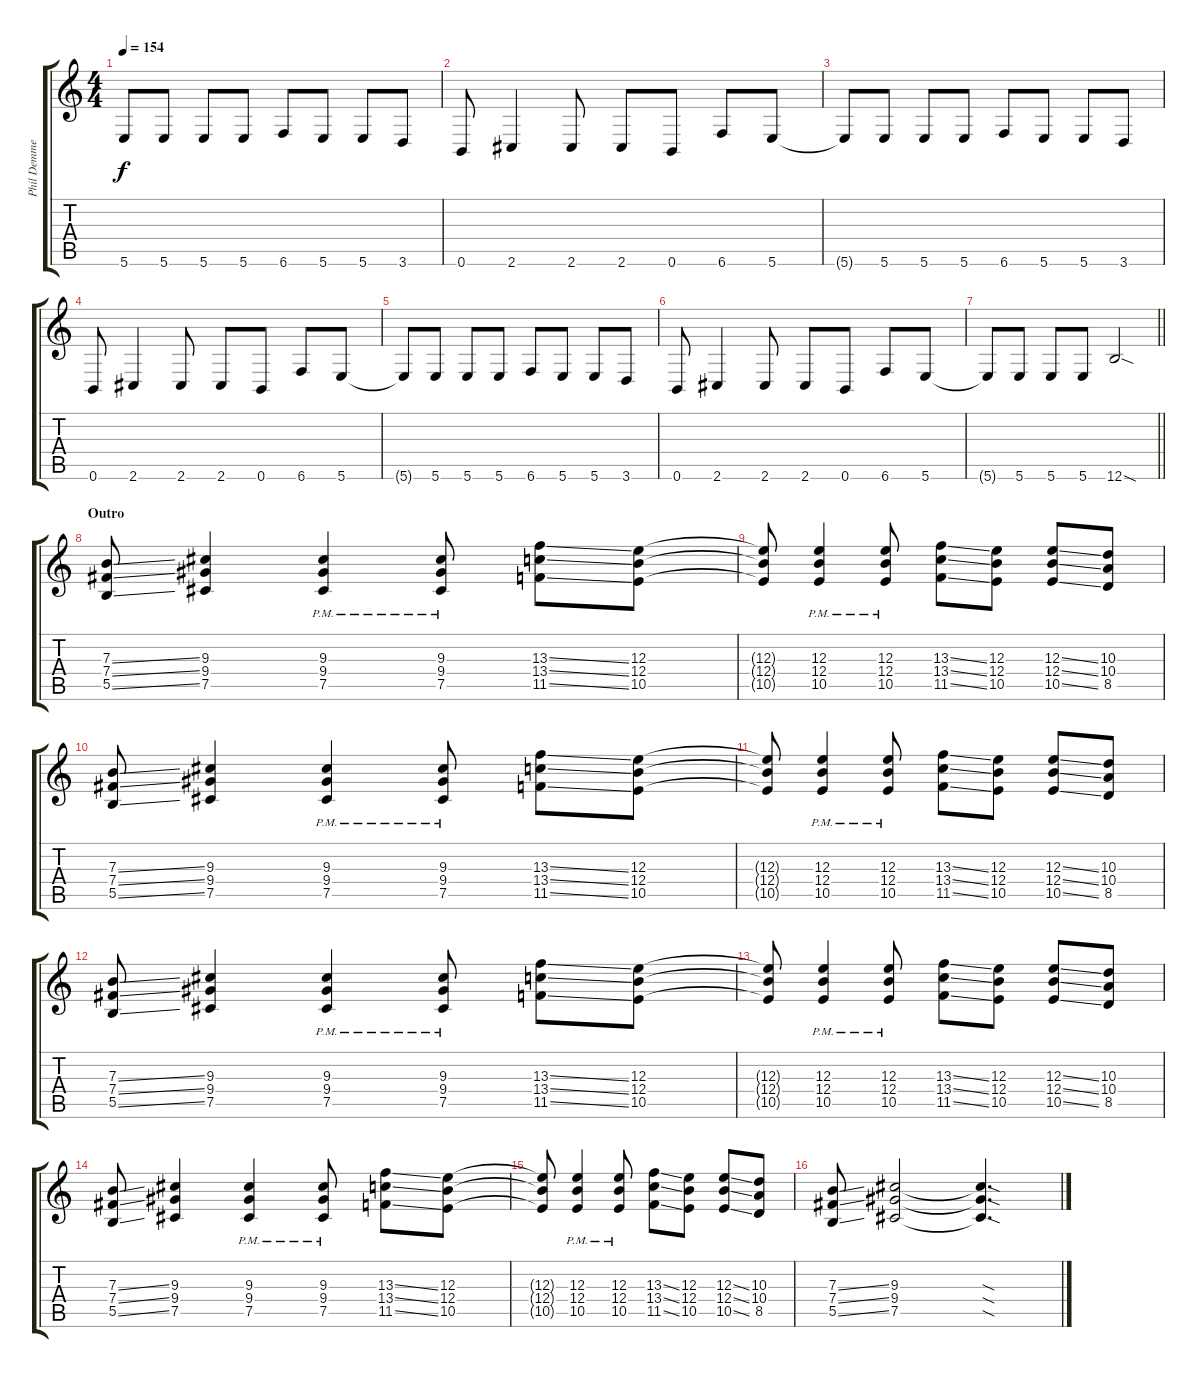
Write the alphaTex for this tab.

\track ("Phil Demmel" "Phil Demme") {instrument distortionguitar}
\staff {score tabs}
\tuning (Db4 Ab3 E3 B2 Gb2 B1) {hide}
\ts (4 4)
\tempo 154
\clef g2
\ks c
5.6{t}.8{dy f} 5.6.8 5.6.8 5.6.8 6.6.8 5.6.8 5.6.8 3.6.8 |
0.6.8 2.6.4 2.6.8 2.6.8 0.6.8 6.6.8 5.6.8 |
5.6{t}.8 5.6.8 5.6.8 5.6.8 6.6.8 5.6.8 5.6.8 3.6.8 |
0.6.8 2.6.4 2.6.8 2.6.8 0.6.8 6.6.8 5.6.8 |
5.6{t}.8 5.6.8 5.6.8 5.6.8 6.6.8 5.6.8 5.6.8 3.6.8 |
0.6.8 2.6.4 2.6.8 2.6.8 0.6.8 6.6.8 5.6.8 |
\barLineRight lightlight
5.6{t}.8 5.6.8 5.6.8 5.6.8 12.6{sod}.2 |
\section ("" "Outro")
(7.3{ss} 7.4{ss} 5.5{ss}).8 (9.3 9.4 7.5).4 (9.3{pm} 9.4{pm} 7.5{pm}).4 (9.3{pm} 9.4{pm} 7.5{pm}).8 (13.3{ss} 13.4{ss} 11.5{ss}).8 (12.3 12.4 10.5).8 |
(12.3{t} 12.4{t} 10.5{t}).8 (12.3{pm} 12.4{pm} 10.5{pm}).4 (12.3{pm} 12.4{pm} 10.5{pm}).8 (13.3{ss} 13.4{ss} 11.5{ss}).8 (12.3 12.4 10.5).8 (12.3{ss} 12.4{ss} 10.5{ss}).8 (10.3 10.4 8.5).8 |
(7.3{ss} 7.4{ss} 5.5{ss}).8 (9.3 9.4 7.5).4 (9.3{pm} 9.4{pm} 7.5{pm}).4 (9.3{pm} 9.4{pm} 7.5{pm}).8 (13.3{ss} 13.4{ss} 11.5{ss}).8 (12.3 12.4 10.5).8 |
(12.3{t} 12.4{t} 10.5{t}).8 (12.3{pm} 12.4{pm} 10.5{pm}).4 (12.3{pm} 12.4{pm} 10.5{pm}).8 (13.3{ss} 13.4{ss} 11.5{ss}).8 (12.3 12.4 10.5).8 (12.3{ss} 12.4{ss} 10.5{ss}).8 (10.3 10.4 8.5).8 |
(7.3{ss} 7.4{ss} 5.5{ss}).8 (9.3 9.4 7.5).4 (9.3{pm} 9.4{pm} 7.5{pm}).4 (9.3{pm} 9.4{pm} 7.5{pm}).8 (13.3{ss} 13.4{ss} 11.5{ss}).8 (12.3 12.4 10.5).8 |
(12.3{t} 12.4{t} 10.5{t}).8 (12.3{pm} 12.4{pm} 10.5{pm}).4 (12.3{pm} 12.4{pm} 10.5{pm}).8 (13.3{ss} 13.4{ss} 11.5{ss}).8 (12.3 12.4 10.5).8 (12.3{ss} 12.4{ss} 10.5{ss}).8 (10.3 10.4 8.5).8 |
(7.3{ss} 7.4{ss} 5.5{ss}).8 (9.3 9.4 7.5).4 (9.3{pm} 9.4{pm} 7.5{pm}).4 (9.3{pm} 9.4{pm} 7.5{pm}).8 (13.3{ss} 13.4{ss} 11.5{ss}).8 (12.3 12.4 10.5).8 |
(12.3{t} 12.4{t} 10.5{t}).8 (12.3{pm} 12.4{pm} 10.5{pm}).4 (12.3{pm} 12.4{pm} 10.5{pm}).8 (13.3{ss} 13.4{ss} 11.5{ss}).8 (12.3 12.4 10.5).8 (12.3{ss} 12.4{ss} 10.5{ss}).8 (10.3 10.4 8.5).8 |
(7.3{ss} 7.4{ss} 5.5{ss}).8 (9.3 9.4 7.5).2 (9.3{sod t} 9.4{sod t} 7.5{sod t}).4{d}
